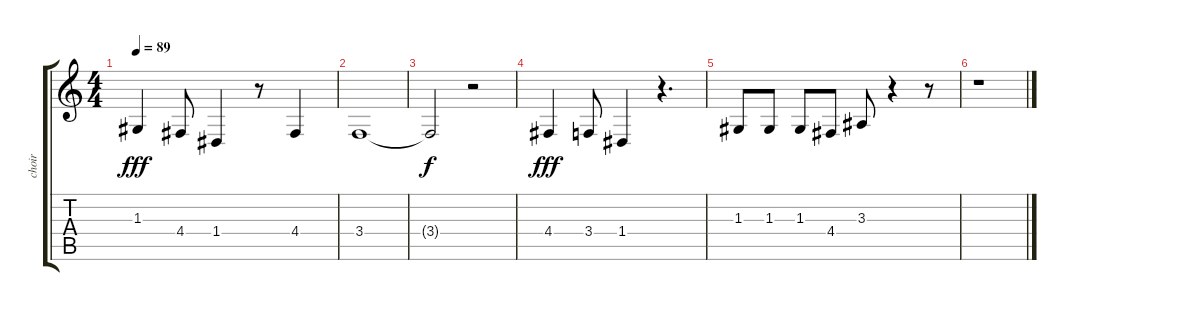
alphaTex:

\track ("choir" "choir") {instrument choiraahs}
\staff {score tabs}
\tuning (E4 B3 G3 D3 A2 E2) {hide}
\ts (4 4)
\tempo 89
\clef g2
\ks c
1.3.4{dy fff} 4.4.8 1.4.4 r.8 4.4.4 |
3.4.1 |
3.4{t}.2{dy f} r.2 |
4.4.4{dy fff} 3.4.8 1.4.4 r.4{d} |
1.3.8 1.3.8 1.3.8 4.4.8 3.3.8 r.4 r.8 |
r.1
